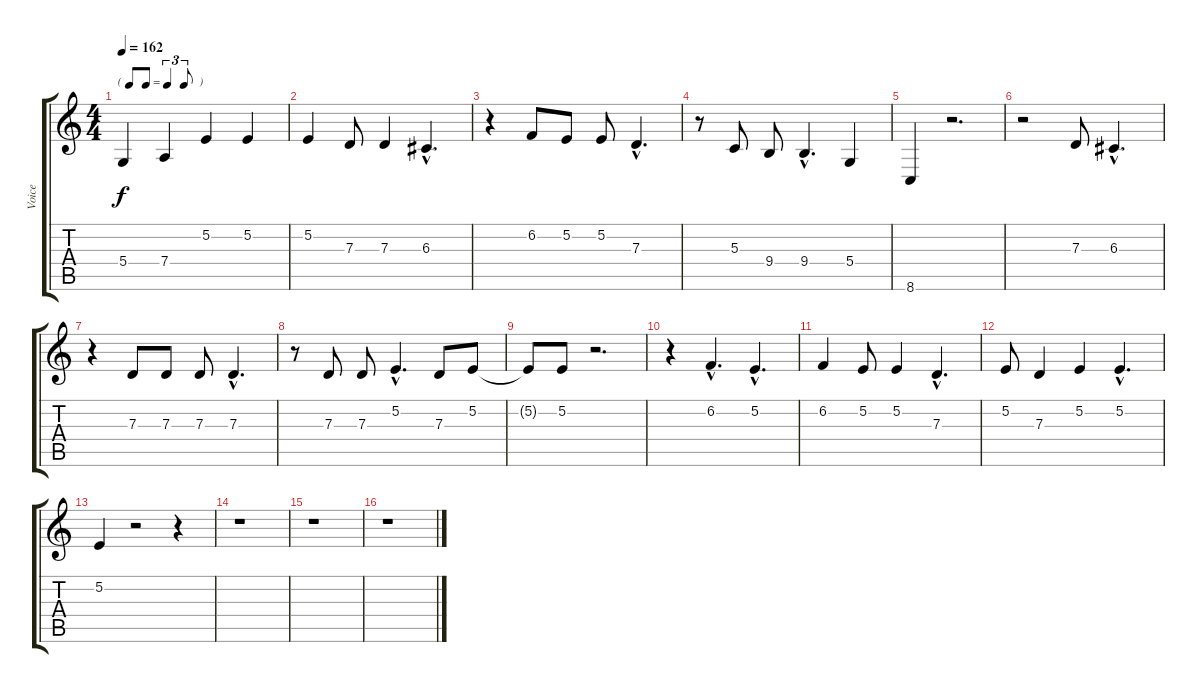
\track ("Voice" "Voice") {instrument englishhorn}
\staff {score tabs}
\tuning (E4 B3 G3 D3 A2 E2) {hide}
\ts (4 4)
\tf triplet8th
\tempo 162
\clef g2
\ks c
5.4.4{dy f} 7.4.4 5.2.4 5.2.4 |
5.2.4 7.3.8 7.3.4 6.3{hac}.4{d} |
r.4 6.2.8 5.2.8 5.2.8 7.3{hac}.4{d} |
r.8 5.3.8 9.4.8 9.4{hac}.4{d} 5.4.4 |
8.6.4 r.2{d} |
r.2 7.3.8 6.3{hac}.4{d} |
r.4 7.3.8 7.3.8 7.3.8 7.3{hac}.4{d} |
r.8 7.3.8 7.3.8 5.2{hac}.4{d} 7.3.8 5.2.8 |
5.2{t}.8 5.2.8 r.2{d} |
r.4 6.2{hac}.4{d} 5.2{hac}.4{d} |
6.2.4 5.2.8 5.2.4 7.3{hac}.4{d} |
5.2.8 7.3.4 5.2.4 5.2{hac}.4{d} |
5.2.4 r.2 r.4 |
r.1 |
r.1 |
r.1
